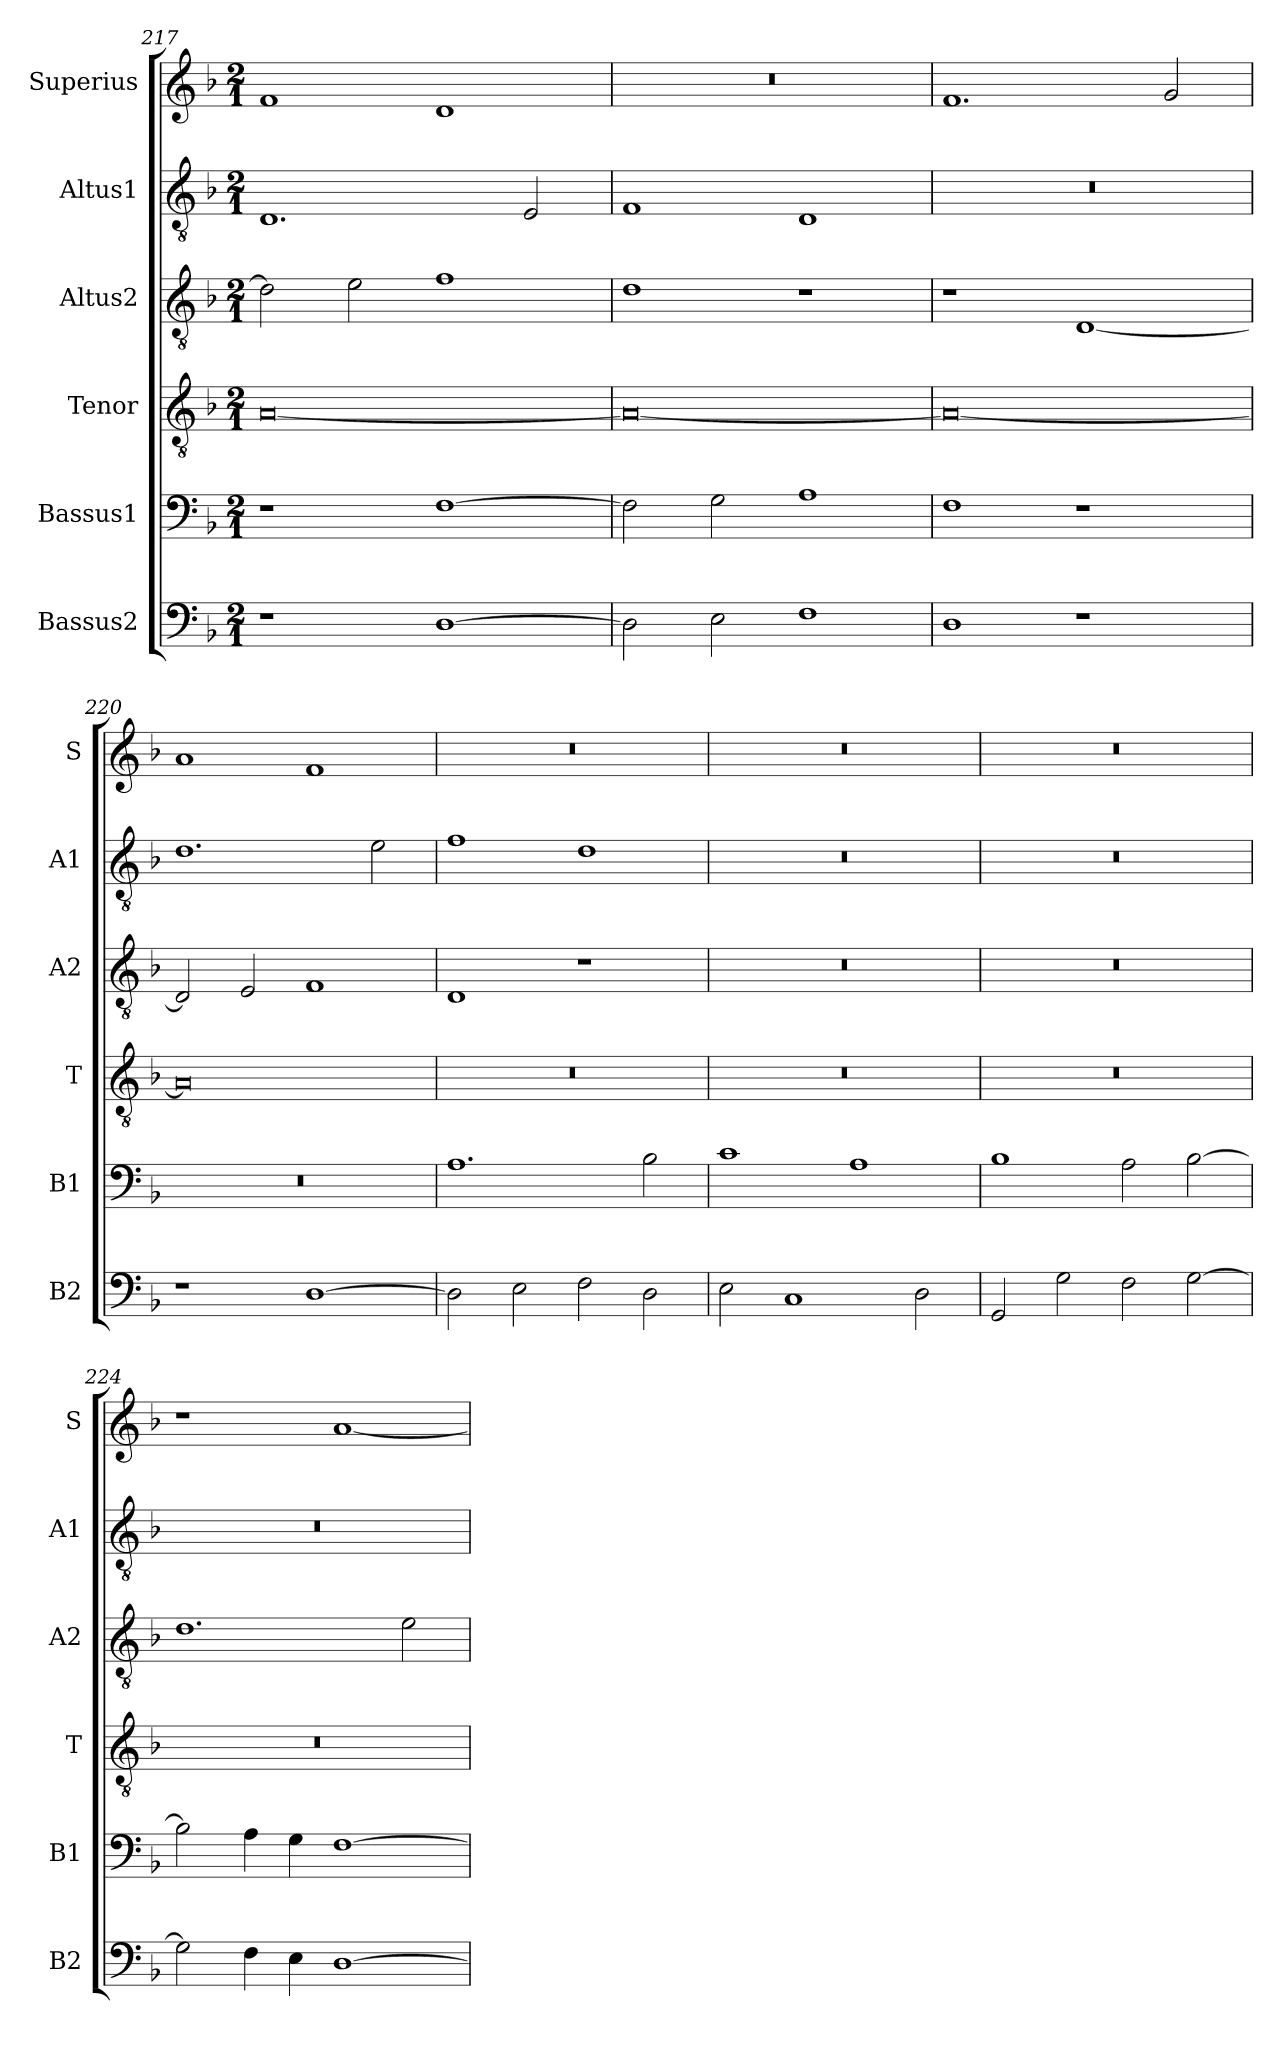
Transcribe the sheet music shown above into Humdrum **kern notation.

**kern	**kern	**kern	**kern	**kern	**kern
*part6	*part5	*part4	*part3	*part2	*part1
*staff6	*staff5	*staff4	*staff3	*staff2	*staff1
*I"Bassus2	*I"Bassus1	*I"Tenor	*I"Altus2	*I"Altus1	*I"Superius
*I'B2	*I'B1	*I'T	*I'A2	*I'A1	*I'S
*clefF4	*clefF4	*clefGv2	*clefGv2	*clefGv2	*clefG2
*k[b-]	*k[b-]	*k[b-]	*k[b-]	*k[b-]	*k[b-]
*M2/1	*M2/1	*M2/1	*M2/1	*M2/1	*M2/1
=217	=217	=217	=217	=217	=217
1r	1r	[0A	2d\]	1.D	1f
.	.	.	2e\	.	.
[1D	[1F	.	1f	.	1d
.	.	.	.	2E/	.
=218	=218	=218	=218	=218	=218
2D\]	2F\]	0A_	1d	1F	0r
2E\	2G\	.	.	.	.
1F	1A	.	1r	1D	.
=219	=219	=219	=219	=219	=219
1D	1F	0A_	1r	0r	1.f
1r	1r	.	[1D	.	.
.	.	.	.	.	2g/
=220	=220	=220	=220	=220	=220
1r	0r	0A]	2D/]	1.d	1a
.	.	.	2E/	.	.
[1D	.	.	1F	.	1f
.	.	.	.	2e\	.
=221	=221	=221	=221	=221	=221
2D\]	1.A	0r	1D	1f	0r
2E\	.	.	.	.	.
2F\	.	.	1r	1d	.
2D\	2B-\	.	.	.	.
=222	=222	=222	=222	=222	=222
2E\	1c	0r	0r	0r	0r
1C	.	.	.	.	.
.	1A	.	.	.	.
2D\	.	.	.	.	.
=223	=223	=223	=223	=223	=223
2GG/	1B-	0r	0r	0r	0r
2G\	.	.	.	.	.
2F\	2A\	.	.	.	.
[2G\	[2B-\	.	.	.	.
=224	=224	=224	=224	=224	=224
2G\]	2B-\]	0r	1.d	0r	1r
4F\	4A\	.	.	.	.
4E\	4G\	.	.	.	.
[1D	[1F	.	.	.	[1a
.	.	.	2e\	.	.
=	=	=	=	=	=
*-	*-	*-	*-	*-	*-
